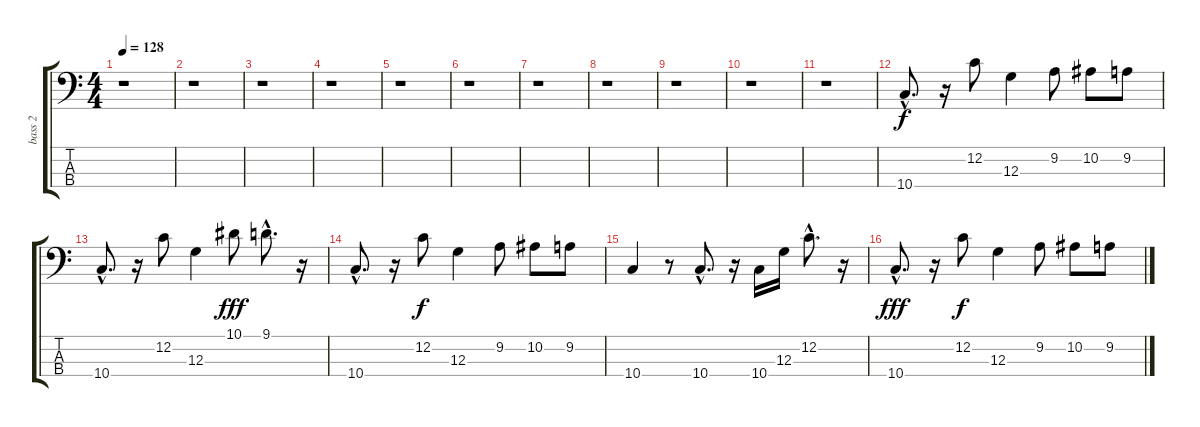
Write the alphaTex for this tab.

\track ("bass 2" "bass 2") {instrument electricbassfinger}
\staff {score tabs}
\tuning (F2 C2 G1 D1) {hide}
\ts (4 4)
\tempo 128
\clef f4
\ks c
r.1{dy f} |
r.1 |
r.1 |
r.1 |
r.1 |
r.1 |
r.1 |
r.1 |
r.1 |
r.1 |
r.1 |
10.4{hac}.8{d} r.16 12.2.8 12.3.4 9.2.8 10.2.8 9.2.8 |
10.4{hac}.8{d} r.16 12.2.8 12.3.4 10.1.8{dy fff} 9.1{hac}.8{d} r.16 |
10.4{hac}.8{d} r.16 12.2.8{dy f} 12.3.4 9.2.8 10.2.8 9.2.8 |
10.4.4 r.8 10.4{hac}.8{d} r.16 10.4.16 12.3.16 12.2{hac}.8{d} r.16 |
10.4{hac}.8{d dy fff} r.16 12.2.8{dy f} 12.3.4 9.2.8 10.2.8 9.2.8
